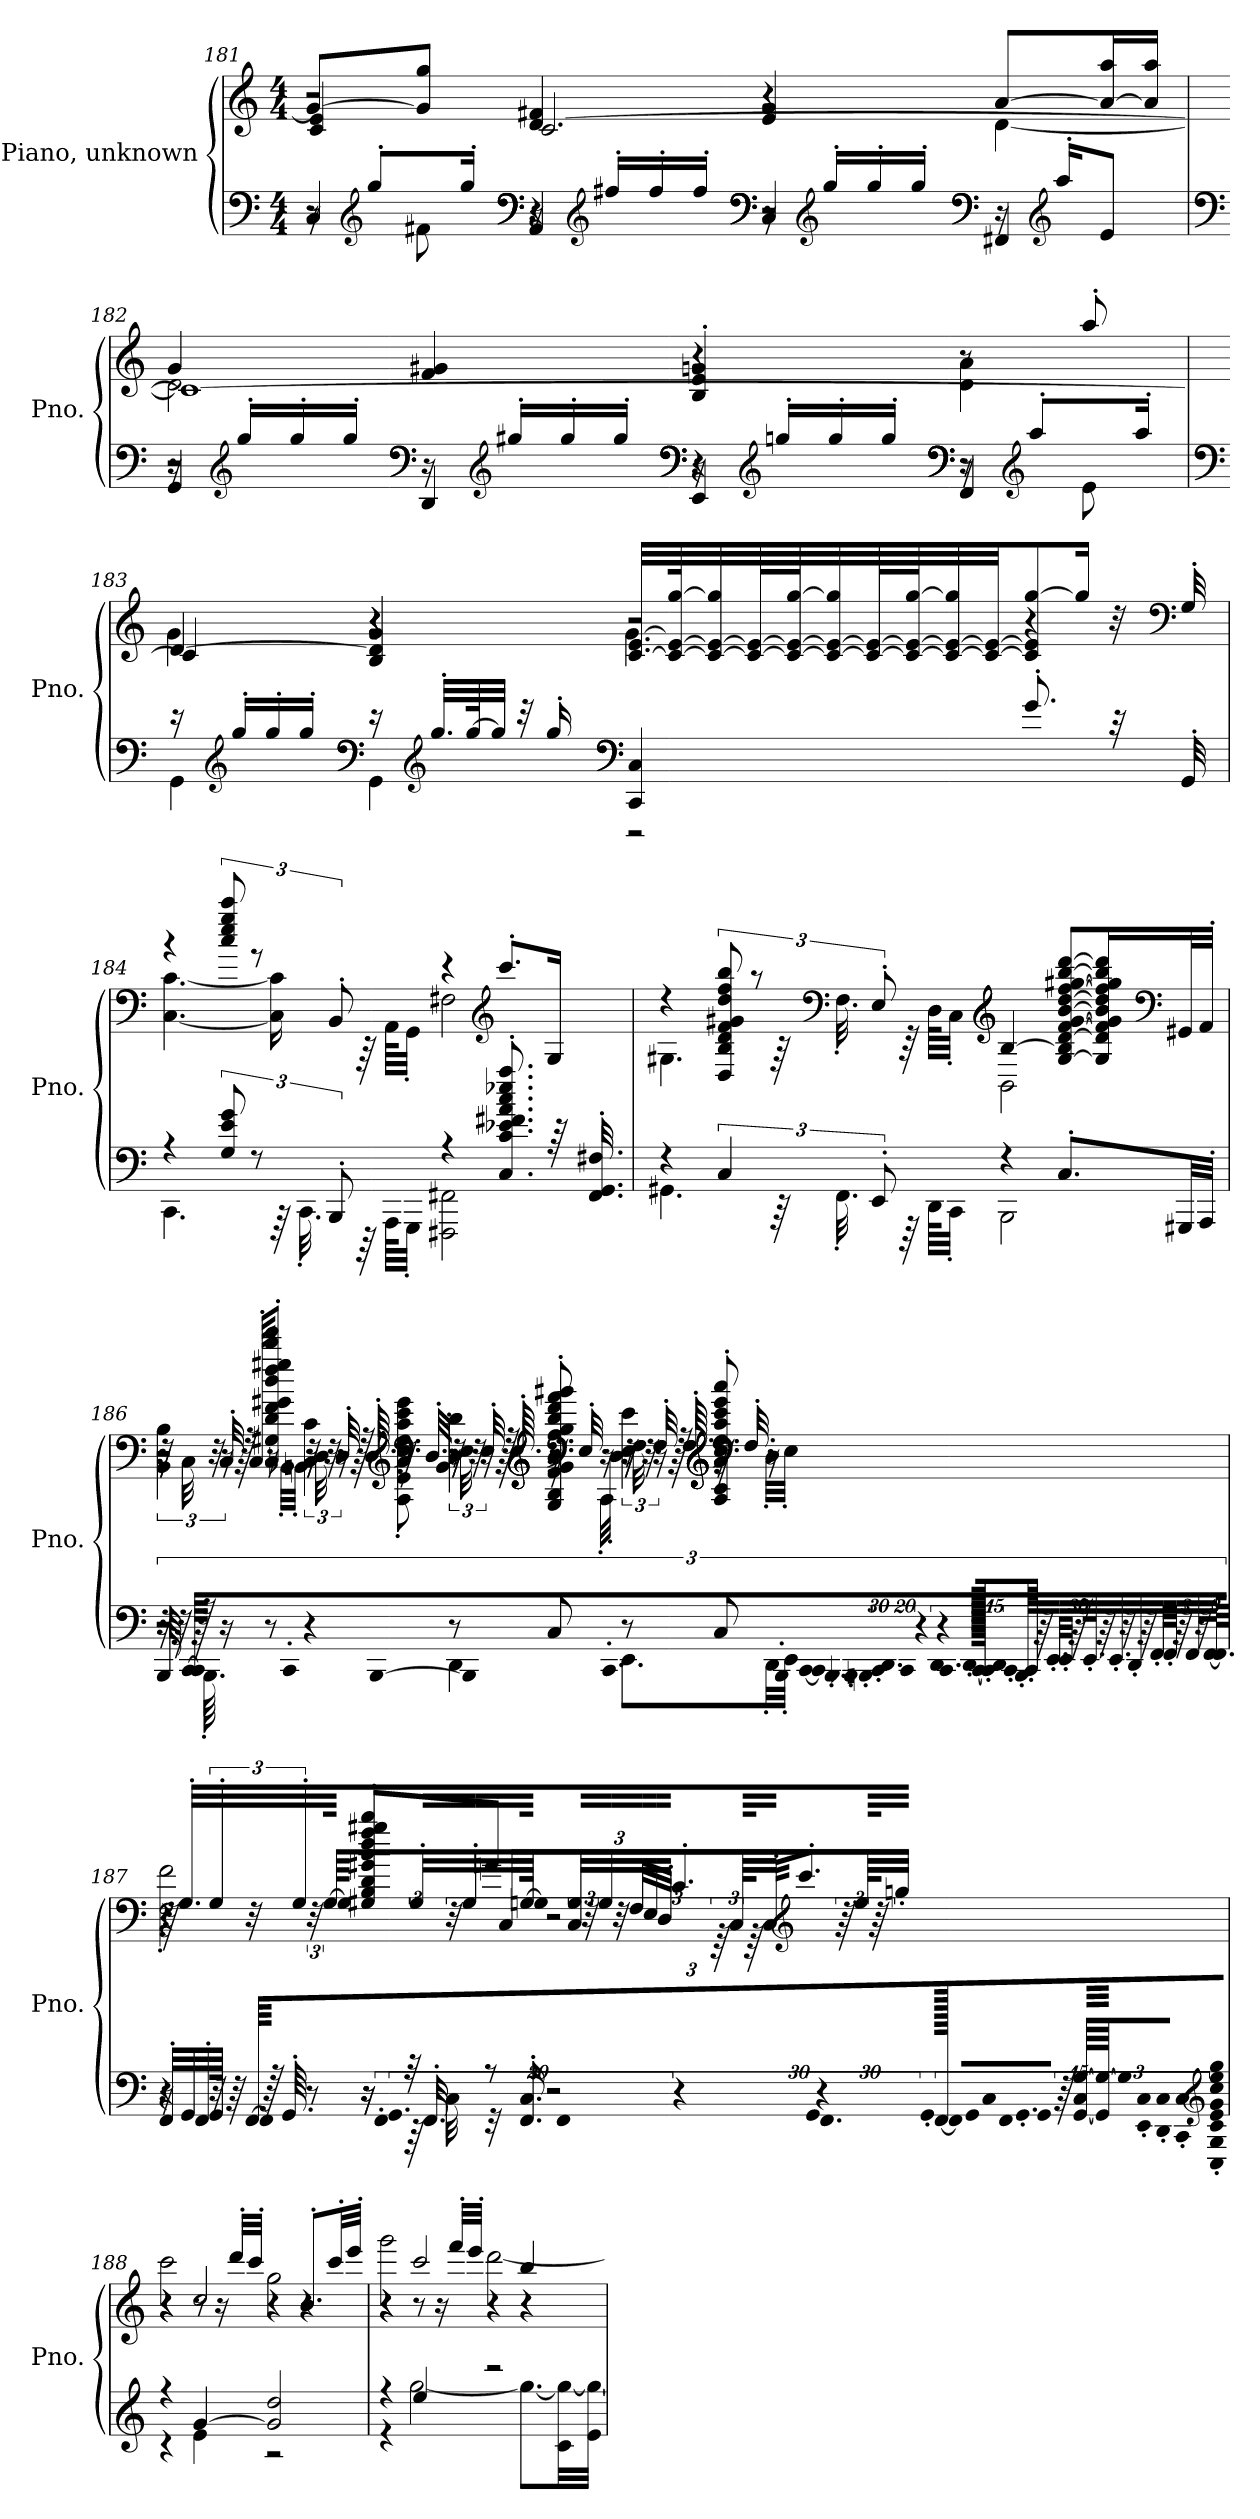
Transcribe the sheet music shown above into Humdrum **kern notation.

**kern	**kern
*part1	*part1
*staff2	*staff1
*I"Piano, unknown	*
*I'Pno.	*
!!LO:LB:g=z
*clefF4	*clefG2
*k[]	*k[]
*M4/4	*M4/4
=181	=181
*^	*^
*	*^	*	*^
16r	8r	4C/	8g/L_	2r	4c/ 4e/
*clefG2	*	*	*	*	*
8gg'/L	.	.	.	.	.
.	8f#X\	.	8g/] 8gg/J	.	.
16gg'/Jk	.	.	.	.	.
*clefF4	*	*	*	*	*
16r	4r	4AA/	4d/ 4f#X/	.	[2.c/
*clefG2	*	*	*	*	*
16ff#X'/LL	.	.	.	.	.
16ff#'/	.	.	.	.	.
16ff#'/JJ	.	.	.	.	.
*clefF4	*	*	*	*	*
16r	2r	4C/	4e/ 4g/	4r	.
*clefG2	*	*	*	*	*
16gg'/LL	.	.	.	.	.
16gg'/	.	.	.	.	.
16gg'/JJ	.	.	.	.	.
*clefF4	*	*	*	*	*
16r	.	4FF#X/	[8a/L	[4d\	.
*clefG2	*	*	*	*	*
16aa'/KL	.	.	.	.	.
8e/J	.	.	16a/_ 16aa/L	.	.
.	.	.	16a/] 16aa/JJ	.	.
!!LO:LB:g=z	!!	!!
=182	=182	=182	=182	=182	=182
*clefF4	*	*	*	*	*
16r	2r	4GG/	4g/	2d\]	1c_
*clefG2	*	*	*	*	*
16gg'/LL	.	.	.	.	.
16gg'/	.	.	.	.	.
16gg'/JJ	.	.	.	.	.
*clefF4	*	*	*	*	*
16r	.	4DD/	4f/ 4g#X/	.	.
*clefG2	*	*	*	*	*
16gg#X'/LL	.	.	.	.	.
16gg#'/	.	.	.	.	.
16gg#'/JJ	.	.	.	.	.
*clefF4	*	*	*	*	*
16r	4r	4EE/	4B/' 4e/' 4gn/'	4r	.
*clefG2	*	*	*	*	*
16ggn'/LL	.	.	.	.	.
16gg'/	.	.	.	.	.
16gg'/JJ	.	.	.	.	.
*clefF4	*	*	*	*	*
16r	8r	4FF/	8r	4d\ 4a\	.
*clefG2	*	*	*	*	*
8aa'/L	.	.	.	.	.
.	8e\	.	8aa'/	.	.
16aa'/Jk	.	.	.	.	.
*v	*v	*v	*	*	*
!!LO:LB:g=z	!!	!!
=183	=183	=183	=183
*clefF4	*	*	*
*^	*	*	*
16r	4GG\	[4d/	4g\	4c/]
*clefG2	*	*	*	*
16gg'/LL	.	.	.	.
16gg'/	.	.	.	.
16gg'/JJ	.	.	.	.
*clefF4	*	*	*	*
16r	4GG\	4B/ 4d/] 4g/	4r	4r
*clefG2	*	*	*	*
32.gg'/LLL	.	.	.	.
[64gg/K	.	.	.	.
32gg/JJJ]	.	.	.	.
32r	.	.	.	.
16gg'/	.	.	.	.
*clefF4	*	*	*	*
4CC/ 4C/	2r	[32.c/ [32.e/LLL	4g\	2r
.	.	64c/_ 64e/_ [64gg/K	.	.
.	.	32c/_ 32e/_ 32gg/]	.	.
.	.	64c/_ 64e/_L	.	.
.	.	64c/_ 64e/_ [64gg/J	.	.
.	.	32c/_ 32e/_ 32gg/]	.	.
.	.	64c/_ 64e/_L	.	.
.	.	64c/_ 64e/_ [64gg/J	.	.
.	.	32c/_ 32e/_ 32gg/]	.	.
.	.	32c/_ 32e/_JJ	.	.
8.g'/	.	8c/] 8e/] [8gg/	4r	.
.	.	16gg/Jk]	.	.
32r	.	32r	.	.
*	*	*clefF4	*	*
32GG'/	.	32G'/	.	.
*	*	*	*v	*v
!!LO:PB:g=z
=184	=184	=184	=184
4r	4.CC\	4r	[4.C\ [4.c\
12G/ 12e/ 12g/	.	12cc/ 12ee/ 12gg/ 12ccc/	.
12r	.	12r	.
.	64r	.	16C\] 16c\]
.	32.CC'\	.	.
12BBB'/	.	12BB'/	.
.	64r	.	64r
.	64AAA\KLLL	.	64AA\KLLL
.	32GGG'\JJJ	.	32GG'\JJJ
4r	2FFF#X\ 2FF#X\	4r	2F#X\
*	*	*clefG2	*
8.C/' 8.c/' 8.e-X/' 8.f#X/' 8.a/' 8.cc/' 8.ee-X/' 8.aa/'	.	8.ccc'/L	.
64r	.	16G/Jk	.
32.FF#/' 32.GG/' 32.F#X/'	.	.	.
!!LO:LB:g=z	!!
=185	=185	=185	=185
4r	4.GG#X\	4r	4.G#X\
6C/	.	12D/ 12B/ 12d/ 12f/ 12g#X/ 12dd/ 12ff/ 12bb/	.
.	.	12r	.
.	64r	.	64r
*	*	*clefF4	*
.	32.FF'\	.	32.F'\
12EE'/	.	12E'/	.
.	64r	.	64r
.	64DD\KLLL	.	64D\KLLL
.	32CC'\JJJ	.	32C'\JJJ
*	*	*clefG2	*
4r	2BBB\	[4B/	2BB\
8.C'/L	.	[8G#/ 8B/] [8d/ [8f/ [8g#/ [8b/ [8dd/ [8ff/ [8gg#X/ [8bb/ [8ddd/L	.
.	.	16G#/] 16d/] 16f/] 16g#/] 16b/] 16dd/] 16ff/] 16gg#/] 16bb/] 16ddd/]L	.
*	*	*clefF4	*
32GGG#X/LL	.	32GG#X/L	.
32AAA'/JJJ	.	32AA'/JJJ	.
!!LO:LB:g=z
=186	=186	=186	=186
*	*^	*^	*^
2r	32r	96BBB/	2r	48r	16r	4BB\ 4B\
.	.	96r	.	.	.	.
.	.	[96CC/KLLL	.	48C\	.	.
.	128r	32CC/]	.	.	.	.
.	64.BBB'\	.	.	.	.	.
.	.	.	.	48r	.	.
.	16r	64CC'/L	.	16r	32C'/	.
.	.	[64BBB/	.	.	.	.
.	.	128BBB/K]	.	.	128r	.
.	.	64.CC'/	.	.	64.C'/KKKL	.
.	8r	64BBB'/	.	16r	8C/' 8G#X/' 8d/' 8f/' 8g#X/' 8dd/' 8ff/' 8gg#X/' 8ddd/' 8fff/'J	.
.	.	[64CC/	.	.	.	.
.	.	128CC/K]	.	.	.	.
.	.	64.BBB'/J	.	.	.	.
.	.	32BBB-X'/	.	32BB-X'\LLL	.	.
.	.	32BBBn'/	.	32BBn'\JJJ	.	.
!	!	!LO:N:vis=64	!	!	!	!
.	4r	960%17CC'/L	.	48r	16r	4C\ 4c\
!	!	!LO:N:vis=64.	!	!	!	!
.	.	640%17DD/	.	.	.	.
.	.	.	.	48D\	.	.
.	.	.	.	48r	.	.
.	.	1920ryy	.	.	.	.
!	!	!LO:N:vis=256	!	!	!	!
.	.	1920%17CC/JJJJk	.	.	.	.
!	!	!LO:N:vis=128	!	!	!	!
.	.	1920%17r	.	.	.	.
!	!	!LO:N:vis=256	!	!	!	!
.	.	1920%17DD/	.	16r	32D'/	.
!	!	!LO:N:vis=128	!	!	!	!
.	.	1920%17r	.	.	.	.
!	!	!LO:N:vis=64.	!	!	!	!
.	.	640%17CC/	.	.	.	.
.	.	.	.	.	128r	.
.	.	.	.	.	64.D'/	.
.	.	1920ryy	.	.	.	.
!	!	!LO:N:vis=64	!	!	!	!
.	.	960%17DD'/KLLL	.	.	.	.
*	*	*	*clefG2	*	*	*
.	.	[960CC/	.	8A\' 8e\' 8a\' 8cc\' 8ee\' 8aa\' 8ccc\' 8eee\'	64r	.
.	.	960%19CC'/]	.	.	.	.
*	*	*	*clefF4	*	*	*
.	.	.	.	.	32.D'/KLL	.
.	.	48DD/	.	.	.	.
.	.	48CC'/	.	.	.	.
.	.	32BBB'/	.	.	16BB'/JJ	.
.	.	32CC'/JJJ	.	.	.	.
8r	4DD\	64r	8r	48r	16r	4D\ 4d\
.	.	32.EE'/LLL	.	.	.	.
.	.	.	.	48E\	.	.
.	.	.	.	48r	.	.
.	.	32EE'/JJJ	.	16r	32E'/	.
.	.	128r	.	.	128r	.
.	.	64.EE'/	.	.	64.E'/	.
*	*	*	*clefG2	*	*	*
8C/	.	64r	8G#/' 8B/' 8f/' 8g#/' 8b/' 8ff/' 8gg#/' 8bb/' 8ddd/' 8fff/' 8ggg#X/'	16r	64r	.
*	*	*	*clefF4	*	*	*
.	.	32.EE'/	.	.	32.E'/	.
.	.	32r	.	32CC'\LLL	16r	.
.	.	32DD'/	.	32D'\JJJ	.	.
8r	8.EE\L	64r	8r	48r	16r	4E\ 4e\
.	.	32.FF'/LLL	.	.	.	.
.	.	.	.	48F\	.	.
.	.	.	.	48r	.	.
.	.	32FF'/JJJ	.	16r	32F'/	.
.	.	96r	.	.	128r	.
.	.	.	.	.	64.F'/	.
.	.	96FF/	.	.	.	.
.	.	32r	.	.	.	.
*	*	*	*clefG2	*	*	*
8C/	.	.	8A/' 8c/' 8a/' 8cc/' 8ee/' 8aa/' 8ccc/' 8eee/' 8aaa/'	16r	64r	.
*	*	*	*clefF4	*	*	*
.	.	.	.	.	32.F'/	.
.	.	[96FF/KKLL	.	.	.	.
.	.	16.FF/JJ]	.	.	.	.
.	32DD'\LL	.	.	32D'\LLL	16r	.
.	32EE'\JJJ	.	.	32E'\JJJ	.	.
*	*	*	*v	*v	*v	*v
!!LO:LB:g=z
=187	=187	=187	=187
*Xbrackettup	*	*	*
*	*	*	*^
*	*	*	*	*^
48FF'/LLL	4r	16r	4r	2F\' 2f\'	64r
.	.	.	.	.	32.G'/LLL
48GG/	.	.	.	.	.
48FF'/	.	.	.	.	.
*brackettup	*	*	*	*	*
96GG/JJJk	.	32r	.	.	48G'/JJJ
96r	.	.	.	.	.
[96FF/KLLL	.	.	.	.	48r
32FF/]	.	128r	.	.	.
.	.	64.GG'/	.	.	.
.	.	.	.	.	48G'/
!LO:N:vis=64	!	!	!	!	!
960%17FF'/L	.	8r	.	.	48r
!LO:N:vis=64.	!	!	!	!	!
640%17GG/	.	.	.	.	.
.	.	.	.	.	[96G/KLLL
.	.	.	.	.	32G/]
1920ryy	.	.	.	.	.
!LO:N:vis=256	!	!	!	!	!
1920%17FF/JJJJk	.	.	.	.	.
!LO:N:vis=128	!	!	!	!	!
1920%17r	.	.	.	.	.
!LO:N:vis=256	!	!	!	!	!
1920%17GG/	.	.	.	.	48G'/JJJ
!LO:N:vis=128	!	!	!	!	!
1920%17r	.	.	.	.	.
!LO:N:vis=64.	!	!	!	!	!
640%17FF/	.	.	.	.	.
.	.	.	.	.	48r
.	.	.	.	.	48G'/
1920ryy	.	.	.	.	.
!LO:N:vis=64	!	!	!	!	!
960%17GG'/	.	.	.	.	.
*	*	*	*	*	*Xbrackettup
[960FF/	16r	16r	8G#X/' 8B/' 8d/' 8g#X/' 8b/' 8dd/' 8ff/' 8gg#X/' 8bb/'L	.	48C/LLL
960%19FF/LLL]	.	.	.	.	.
96GG/L	.	.	.	.	[96Gn/K
96C/J	.	.	.	.	32G/]
48FF/	.	.	.	.	.
*	*	*	*	*	*brackettup
32.GG'/	32r	64r	.	.	48C/ 48G/JJJ
.	.	32.FF'/	.	.	.
.	.	.	.	.	48r
.	32C\	.	.	.	.
.	.	.	.	.	48G/
64GG/JJJk	.	.	.	.	.
96r	8r	32r	8gn'/J	.	32r
[96GG/ 96C/ [96G/LLLL	.	.	.	.	.
96GG/] 96G/_J	.	.	.	.	.
32G/]	.	16.FF/' 16.C/'	.	.	32F/LLL
32EE/' 32C/'	.	.	.	.	32E/
32DD/' 32C/'JJJ	.	.	.	.	32D'/JJJ
4CC/' 4C/'	2r	2r	2r	2r	8.c'/
.	.	.	.	.	96r
.	.	.	.	.	96C/
.	.	.	.	.	96r
.	.	.	.	.	32C'/KKL
*clefG2	*	*	*clefG2	*	*
4C/' 4G/' 4c/' 4e/' 4g/' 4cc/' 4ee/' 4gg/'	.	.	.	.	8.ccc'/J
.	.	.	.	.	96r
.	.	.	.	.	96ee/
.	.	.	.	.	96r
.	.	.	.	.	32ggn'/
*	*v	*v	*	*	*
!!LO:LB:g=z	!!	!!
=188	=188	=188	=188	=188
4r	4r	4r	2ccc\	4r
[4g/	4e\	8r	.	2cc/
.	.	16r	.	.
.	.	32ddd'/LLL	.	.
.	.	32ccc'/JJJ	.	.
2g/] 2dd/	2r	4r	2gg\	.
.	.	8.b'/L	.	4r
.	.	32ccc'/LL	.	.
.	.	32eee'/JJJ	.	.
=189	=189	=189	=189	=189
4r	4r	4r	2ggg\	4r
4ee/	[2gg\	2ccc/	.	8r
.	.	.	.	16r
.	.	.	.	32fff'/LLL
.	.	.	.	32eee'/JJJ
2r	.	.	[2ddd\	4r
.	8.gg\L_	4r	.	4bb/
.	32c\ 32gg\_LL	.	.	.
.	32e\ 32gg\_JJJ	.	.	.
*v	*v	*	*	*
*	*v	*v	*v
=	=
*-	*-
